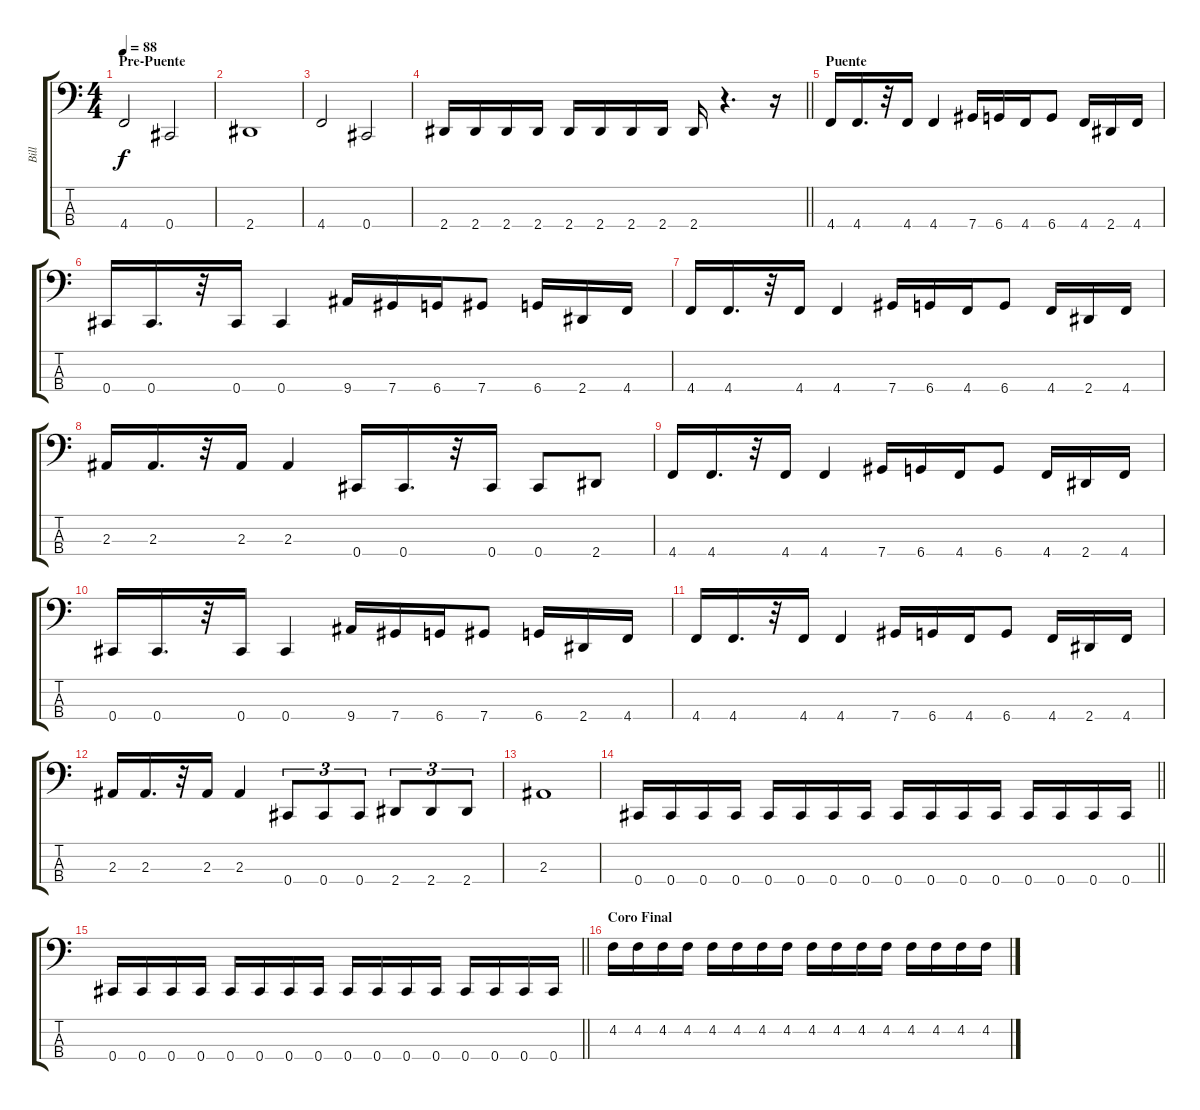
\track ("Bill" "Bill") {instrument electricbasspick}
\staff {score tabs}
\tuning (Gb2 Db2 Ab1 Db1) {hide}
\ts (4 4)
\section ("" "Pre-Puente")
\tempo 88
\clef f4
\ks c
4.4.2{dy f} 0.4.2 |
2.4.1 |
4.4.2 0.4.2 |
\barLineRight lightlight
2.4.16 2.4.16 2.4.16 2.4.16 2.4.16 2.4.16 2.4.16 2.4.16 2.4.16 r.4{d} r.16 |
\section ("" "Puente")
4.4.16 4.4.16{d} r.32 4.4.16 4.4.4 7.4.16 6.4.16 4.4.16 6.4.8 4.4.16 2.4.16 4.4.16 |
0.4.16 0.4.16{d} r.32 0.4.16 0.4.4 9.4.16 7.4.16 6.4.16 7.4.8 6.4.16 2.4.16 4.4.16 |
4.4.16 4.4.16{d} r.32 4.4.16 4.4.4 7.4.16 6.4.16 4.4.16 6.4.8 4.4.16 2.4.16 4.4.16 |
2.3.16 2.3.16{d} r.32 2.3.16 2.3.4 0.4.16 0.4.16{d} r.32 0.4.16 0.4.8 2.4.8 |
4.4.16 4.4.16{d} r.32 4.4.16 4.4.4 7.4.16 6.4.16 4.4.16 6.4.8 4.4.16 2.4.16 4.4.16 |
0.4.16 0.4.16{d} r.32 0.4.16 0.4.4 9.4.16 7.4.16 6.4.16 7.4.8 6.4.16 2.4.16 4.4.16 |
4.4.16 4.4.16{d} r.32 4.4.16 4.4.4 7.4.16 6.4.16 4.4.16 6.4.8 4.4.16 2.4.16 4.4.16 |
2.3.16 2.3.16{d} r.32 2.3.16 2.3.4 0.4.8{tu (3 2)} 0.4.8{tu (3 2)} 0.4.8{tu (3 2)} 2.4.8{tu (3 2)} 2.4.8{tu (3 2)} 2.4.8{tu (3 2)} |
2.3.1 |
\barLineRight lightlight
0.4.16 0.4.16 0.4.16 0.4.16 0.4.16 0.4.16 0.4.16 0.4.16 0.4.16 0.4.16 0.4.16 0.4.16 0.4.16 0.4.16 0.4.16 0.4.16 |
\barLineRight lightlight
0.4.16 0.4.16 0.4.16 0.4.16 0.4.16 0.4.16 0.4.16 0.4.16 0.4.16 0.4.16 0.4.16 0.4.16 0.4.16 0.4.16 0.4.16 0.4.16 |
\section ("" "Coro Final")
4.2.16 4.2.16 4.2.16 4.2.16 4.2.16 4.2.16 4.2.16 4.2.16 4.2.16 4.2.16 4.2.16 4.2.16 4.2.16 4.2.16 4.2.16 4.2.16
